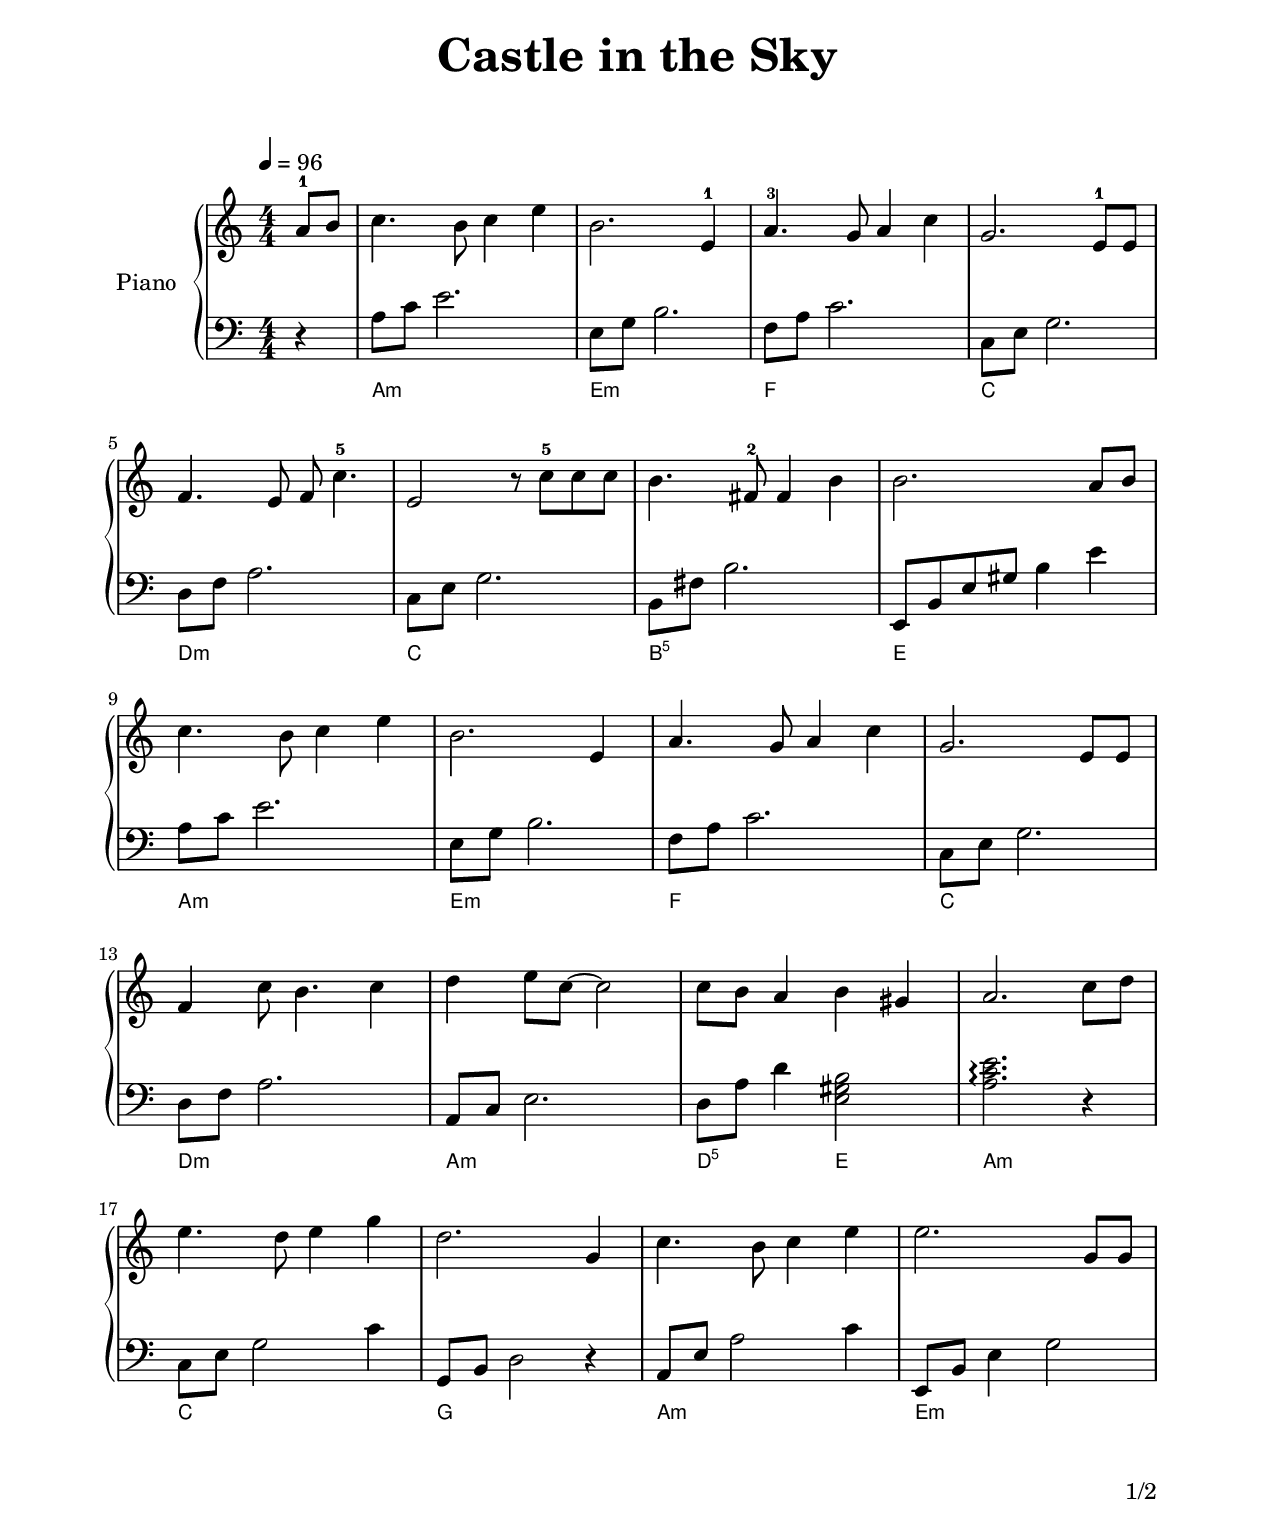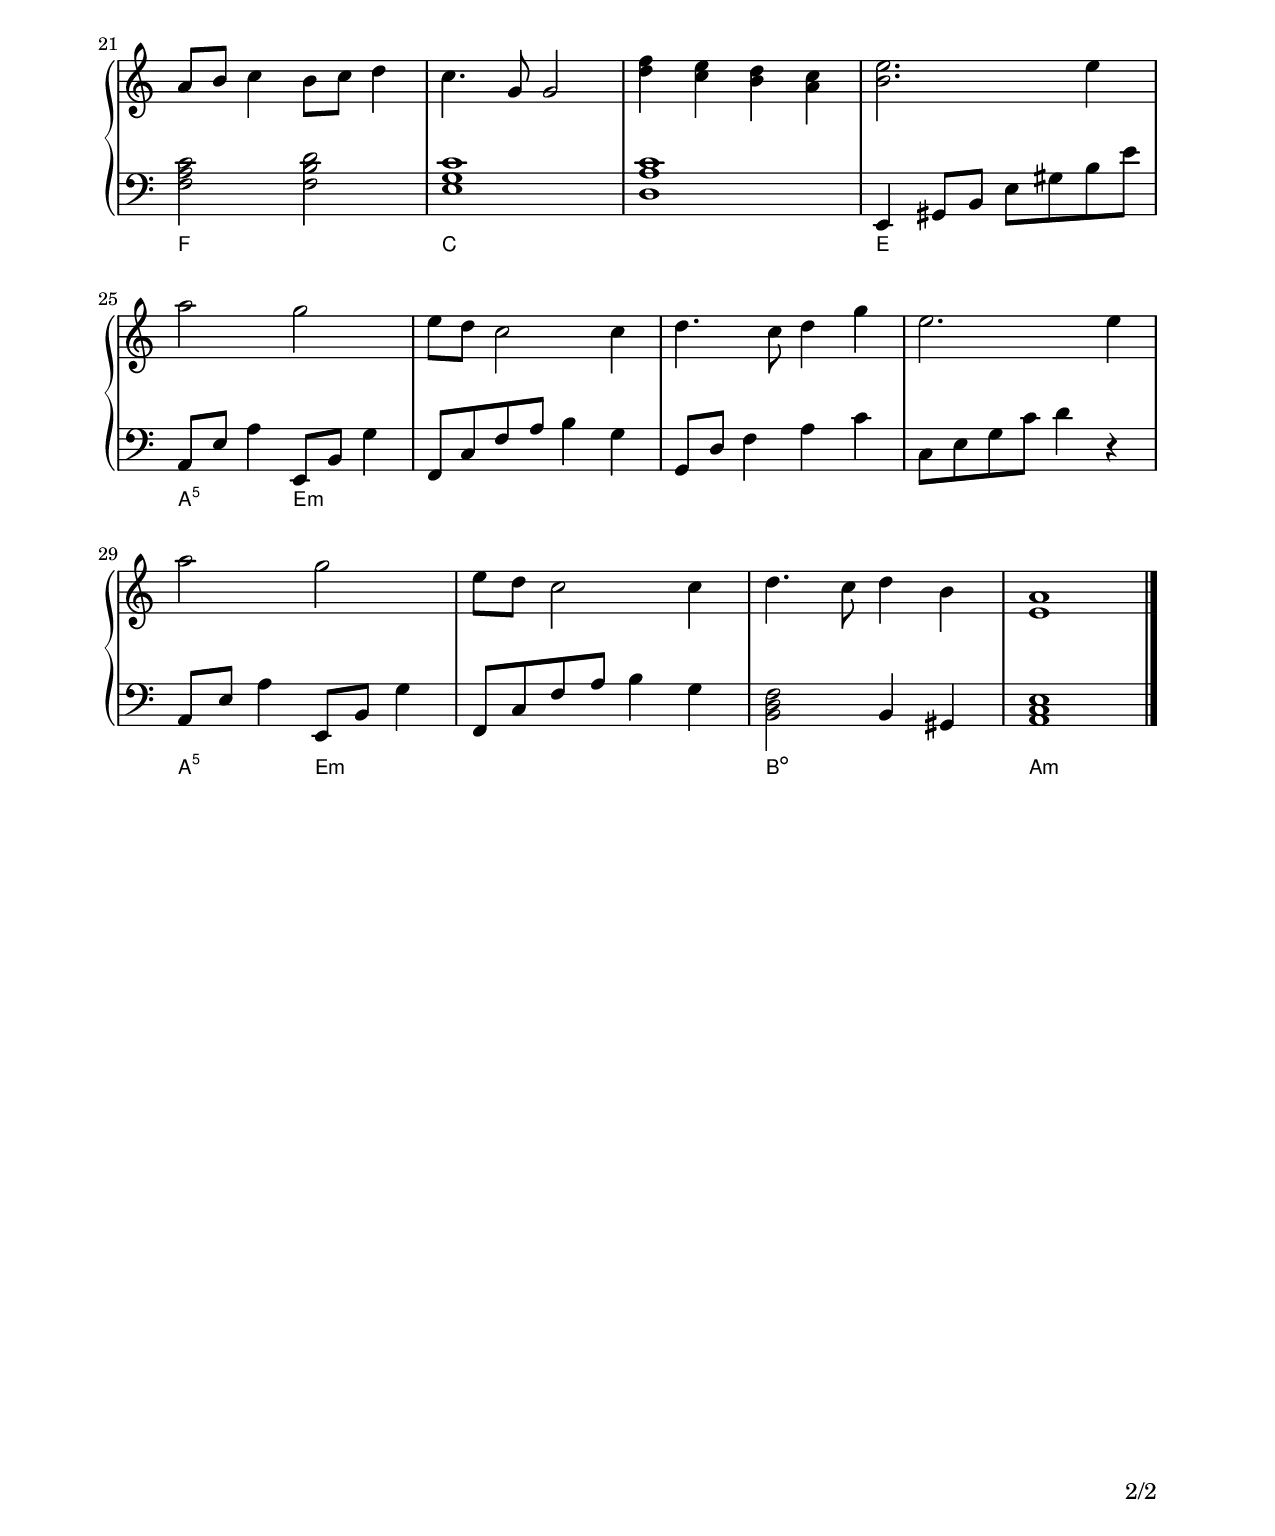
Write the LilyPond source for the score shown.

\version "2.24.3"
\include "../settings.v1.ly"

\header {
  title = \markup \override #'((font-size . 6)) "Castle in the Sky"
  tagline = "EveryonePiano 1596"
}

\paper {
  total-page = 2
}

C     = { c8  e8  g2.  }
Dm    = { d8  f8  a2.  }
Em    = { e8  g8  b2.  }
F     = { f8  a8  c'2. }
AmI   = { a8  c'8 e'2. }
AmII  = { a,8 c8  e2.  }
Bfive = { b,8 fs8 b2.  }

\markup \vspace #1.5

\score {
  \new PianoStaff \with {
    instrumentName = "Piano"
  } <<
    \new Staff {
      \tempo 4 = 96
      \clef treble
      \key c \major
      \time 4/4
      
      \partial 4 a'8^1  b'8 | c''4. b'8 c''4 e''4 | b'2. e'4^1 | a'4.^3 g'8 a'4 c''4 | g'2. e'8^1 e'8 \break | f'4. e'8  f'8  c''4.^5 | e'2             r8 c''8^5 c''8 c''8 | b'4.     fs'8^2 fs'4 b'4  | b'2. a'8  b'8  \break
                          | c''4. b'8 c''4 e''4 | b'2. e'4 | a'4. g'8 a'4 c''4 | g'2. e'8 e'8 \break | f'4  c''8 b'4. c''4  | d''4 e''8 c''8~ c''2              | c''8 b'8 a'4  b'4  gs'4 | a'2. c''8 d''8 \break

                          | e''4. d''8 e''4 g''4       | d''2. g'4     | c''4. b'8 c''4 e''4                                   | e''2. g'8  g'8      \break
                          | a'8 b'8 c''4 b'8 c''8 d''4 | c''4. g'8 g'2 | <<d''4 f''4>> <<c''4 e''4>> <<b'4 d''4>> <<a'4 c''4>> | <<b'2. e''2.>> e''4 \break
                 
                          | a''2 g''2 | e''8 d''8 c''2 c''4 | d''4. c''8 d''4 g''4 | e''2. e''4 \break
                          | a''2 g''2 | e''8 d''8 c''2 c''4 | d''4. c''8 d''4 b'4  | <e' a'>1   | \bar "|."
    }
    \new Staff {
      \clef bass
      \key c \major
      \time 4/4
      
      r4 | \AmI | \Em | \F | \C | \Dm | \C    | \Bfive              | e,8 b,8 e8 gs8 b4 e'4   |
         | \AmI | \Em | \F | \C | \Dm | \AmII | d8 a8 d'4 <e gs b>2 | <a c' e'>2.\arpeggio r4 |

         | c8 e8 g2 c'4        | g,8 b,8 d2 r4 | a,8 e8 a2 c'4 | e,8 b,8 e4 g2              |
         | <f a c'>2 <f b d'>2 | <e g c'>1     | <d a c'>1     | e,4 gs,8 b,8 e8 gs8 b8 e'8 |
         
         | a,8 e8 a4 e,8 b,8 g4 | f,8 c8 f8 a8 b4 g4 | g,8 d8 f4 a4 c'4   | c8 e8 g8 c'8 d'4 r4 |
         | a,8 e8 a4 e,8 b,8 g4 | f,8 c8 f8 a8 b4 g4 | <b, d f>2 b,4 gs,4 | <a, c e>1           |
    }
    \chords {
      r4 | a1:m | e1:m | f1 | c1 | d1:m | c1   | b1:5    | e1       |
         | a1:m | e1:m | f1 | c1 | d1:m | a1:m | d2:5 e2 | a2.:m r4 |
         
         | c1    | g1 | a1:m | e1:m |
         | f2 r2 | c1 | r1   | e1
         |
         
         | a2:5 e2:m | r1 | r1        | r1   |
         | a2:5 e2:m | r1 | b2:dim r2 | a1:m |
    }
  >>
  \layout {}
  \midi {}
}
